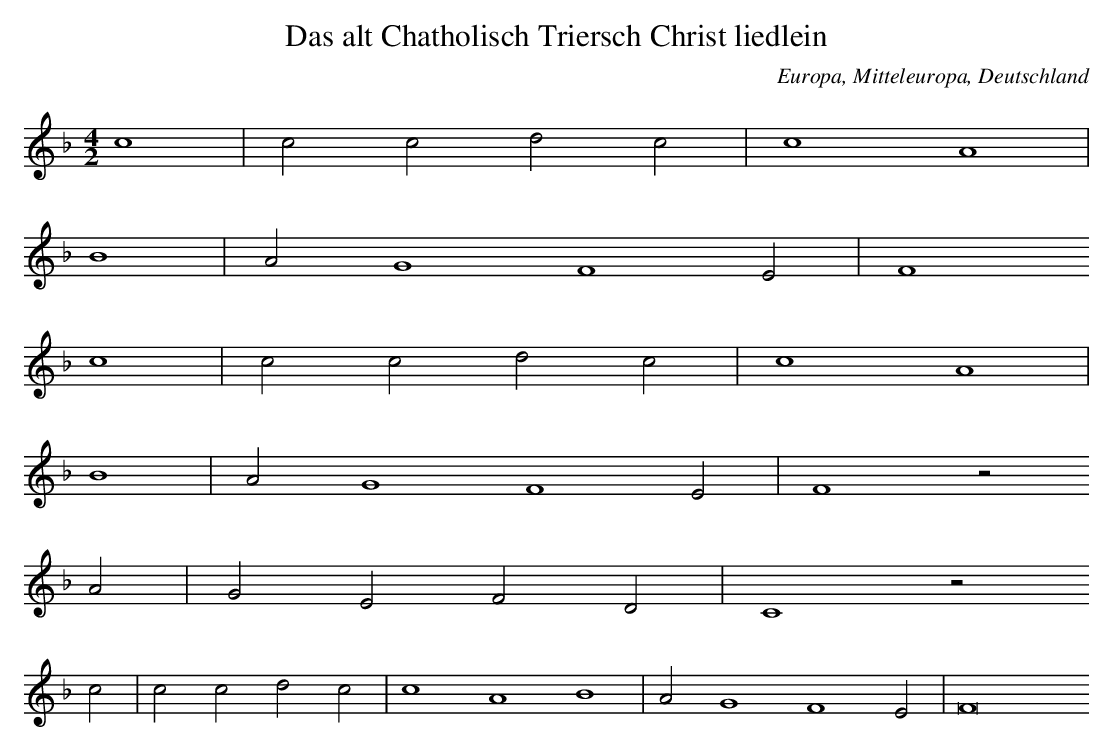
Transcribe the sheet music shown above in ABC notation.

X:1
T: Das alt Chatholisch Triersch Christ liedlein
O: Europa, Mitteleuropa, Deutschland
M: 4/2
L: 1/2
K: F
c2 | ccdc | c2A2 |
B2 | AG2F2E | F2
c2 | ccdc | c2A2 |
B2 | AG2F2E | F2z
A | GEFD | C2z
c | ccdc | c2A2B2 | AG2F2E | F4
